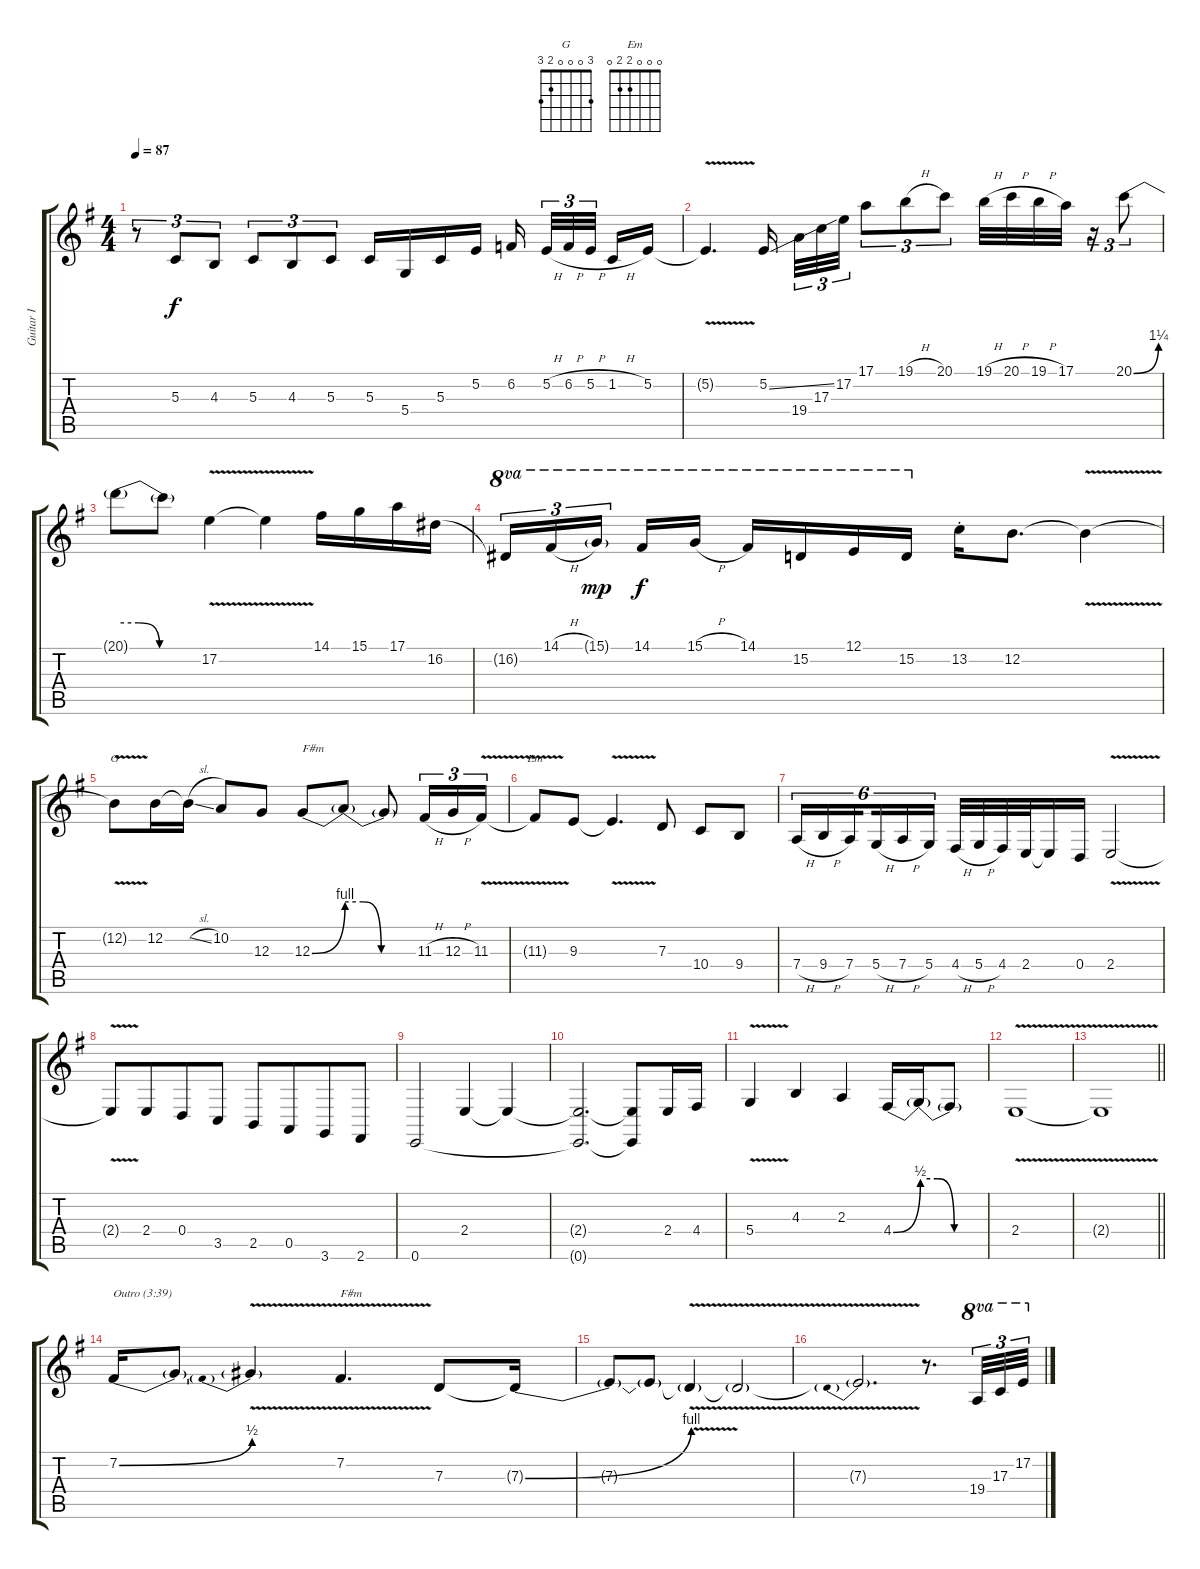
\track ("Guitar I" "Guitar I") {instrument flute}
\staff {score tabs}
\tuning (E4 B3 G3 D3 A2 E2) {hide}
\chord ("G" 3 0 0 0 2 3)
\chord ("Em" 0 0 0 2 2 0)
\ts (4 4)
\tempo 87
\clef g2
\ks g
r.8{tu (3 2) dy f} 5.3.8{tu (3 2)} 4.3.8{tu (3 2)} 5.3.8{tu (3 2)} 4.3.8{tu (3 2)} 5.3.8{tu (3 2)} 5.3.16 5.4.16 5.3.16 5.2.16 6.2.16{beam splitsecondary} 5.2{h}.32{tu (3 2)} 6.2{h}.32{tu (3 2)} 5.2{h}.32{tu (3 2) beam splitsecondary} 1.2{h}.16 5.2.16 |
5.2{v t}.4{d} 5.2{ss}.16{beam splitsecondary} 19.4.32{tu (3 2)} 17.3.32{tu (3 2) beam merge} 17.2.32{tu (3 2) beam split} 17.1.8{tu (3 2)} 19.1{h}.8{tu (3 2) beam merge} 20.1.8{tu (3 2)} 19.1{h}.32 20.1{h}.32 19.1{h}.32 17.1.32 r.16{tu (3 2)} 20.1{be (bend 0 0 60 5)}.8{tu (3 2)} |
20.1{be (custom 0 4 15 4 30 0 60 0) t}.8 20.1{t}.8 17.2{v}.4 17.2{t}.4 14.1.16 15.1.16 17.1.16 16.2.16 |
16.2{t}.16{tu (3 2) ot 8va} 14.1{h}.16{tu (3 2) ot 8va} 15.1{g}.16{tu (3 2) ot 8va dy mp beam splitsecondary} 14.1.16{ot 8va dy f} 15.1{h}.16{ot 8va} 14.1.16{ot 8va} 15.2.16{ot 8va} 12.1.16{ot 8va} 15.2.16{ot 8va} 13.2{st}.16 12.2.8{d} 12.2{v t}.4 |
12.2{t}.8{ch "G"} 12.2.16 12.2{sl t}.16 10.2.8 12.3.8 12.3{be (bend 0 0 60 4)}.8{txt "F#m"} 12.3{be (custom 0 4 15 4 30 0 60 0) t}.8 12.3{t}.8 11.3{h}.16{tu (3 2)} 12.3{h}.16{tu (3 2)} 11.3{v}.16{tu (3 2)} |
11.3{t}.8{ch "Em"} 9.3.8 9.3{v t}.4{d} 7.3.8 10.4.8 9.4.8 |
7.4{h}.16{tu (6 4)} 9.4{h}.16{tu (6 4)} 7.4.16{tu (6 4) beam splitsecondary} 5.4{h}.16{tu (6 4)} 7.4{h}.16{tu (6 4)} 5.4.16{tu (6 4)} 4.4{h}.32 5.4{h}.32 4.4.32 2.4.32 2.4{t}.16 0.4.16 2.4{v}.2 |
2.4{t}.8 2.4.8{beam merge} 0.4.8 3.5.8 2.5.8 0.5.8{beam merge} 3.6.8 2.6.8 |
0.6.2 2.4.4 2.4{t}.4 |
(2.4{t} 0.6{t}).2{d} (2.4{t} 0.6{t}).8 2.4.16 4.4.16 |
5.4{v}.4 4.3.4 2.3.4 4.4{be (bend 0 0 60 2)}.16 4.4{be (custom 0 2 15 2 30 0 60 0) t}.16 4.4{t}.8 |
2.4{v}.1 |
\barLineRight lightlight
2.4{v t}.1 |
7.2{be (bend 0 0 60 2)}.16{txt "Outro (3:39)"} 7.2{t}.8 7.2{be (prebend 0 4 60 4) v t}.4 7.2{v}.4{d txt "F#m"} 7.3.8 7.3{be (bend 0 0 60 4) t}.16 |
7.3{t}.8 7.3{t}.8 7.3{v t}.4 7.3{t}.2 |
7.3{be (prebend 0 4 60 4) v t}.2{d} r.8{d} 19.4.32{tu (3 2) ot 8va} 17.3.32{tu (3 2) ot 8va} 17.2.32{tu (3 2) ot 8va}
